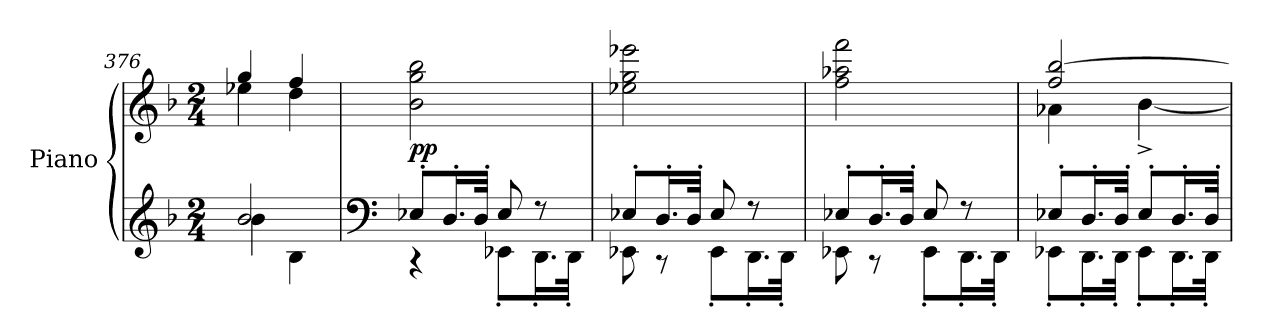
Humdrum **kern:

**kern	**kern	**dynam
*part1	*part1	*part1
*staff2	*staff1	*staff1/2
*I"Piano	*	*
*I'Pno	*	*
*clefG2	*clefG2	*
*k[b-]	*k[b-]	*
*M2/4	*M2/4	*
=376	=376	=376
*^	*^	*
2b-/	4b-\	4gg/	4ee-X\	.
.	4B-\	4ff/	4dd\	.
*	*	*v	*v	*
=377	=377	=377	=377
*clefF4	*	*	*
*	*	*^	*
!	!	!	!	!LO:DY:b
*	*	*v	*v	*
8E-X'/L	4r	2b-\ 2gg\ 2bb-\	pp
16.D'/L	.	.	.
32D'/JJk	.	.	.
8E-/	8EE-X'\L	.	.
8r	16.DD'\L	.	.
.	32DD'\JJk	.	.
=378	=378	=378	=378
8E-X'/L	8EE-X\	2ee-X\ 2gg\ 2eee-X\	.
16.D'/L	8r	.	.
32D'/JJk	.	.	.
8E-/	8EE-'\L	.	.
8r	16.DD'\L	.	.
.	32DD'\JJk	.	.
!!LO:LB:g=z
=379	=379	=379	=379
8E-X'/L	8EE-X\	2ff\ 2aa-X\ 2fff\	.
16.D'/L	8r	.	.
32D'/JJk	.	.	.
8E-/	8EE-'\L	.	.
8r	16.DD'\L	.	.
.	32DD'\JJk	.	.
=380	=380	=380	=380
*	*	*^	*
8E-X'/L	8EE-X'\L	2ff/ [2bb-/	4a-X\	.
16.D'/L	16.DD'\L	.	.	.
32D'/JJk	32DD'\JJk	.	.	.
8E-'/L	8EE-'\L	.	[4b-^\	.
16.D'/L	16.DD'\L	.	.	.
32D'/JJk	32DD'\JJk	.	.	.
*v	*v	*	*	*
*	*v	*v	*
=	=	=
*-	*-	*-
